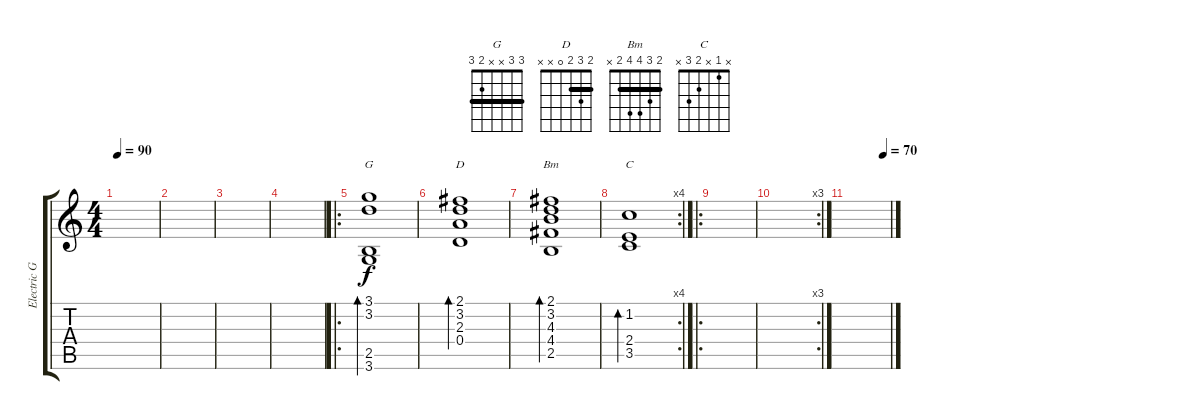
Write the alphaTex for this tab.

\track ("Electric Guitar" "Electric G") {instrument distortionguitar}
\staff {score tabs}
\tuning (E4 B3 G3 D3 A2 E2) {hide}
\chord ("G" 3 3 x x 2 3) {barre 3}
\chord ("D" 2 3 2 0 x x) {barre 2}
\chord ("Bm" 2 3 4 4 2 x) {barre 2}
\chord ("C" x 1 x 2 3 x)
\ts (4 4)
\tempo 90
\clef g2
\ks c
|
|
|
|
\ro
(3.1 3.2 2.5 3.6).1{bd 120 ch "G" instrument electricguitarjazz} |
(2.1 3.2 2.3 0.4).1{bd 120 ch "D"} |
(2.1 3.2 4.3 4.4 2.5).1{bd 120 ch "Bm"} |
\rc 4
(1.2 2.4 3.5).1{bd 120 ch "C"} |
\ro
|
\rc 3
|
\tempo (70 0.84375)
